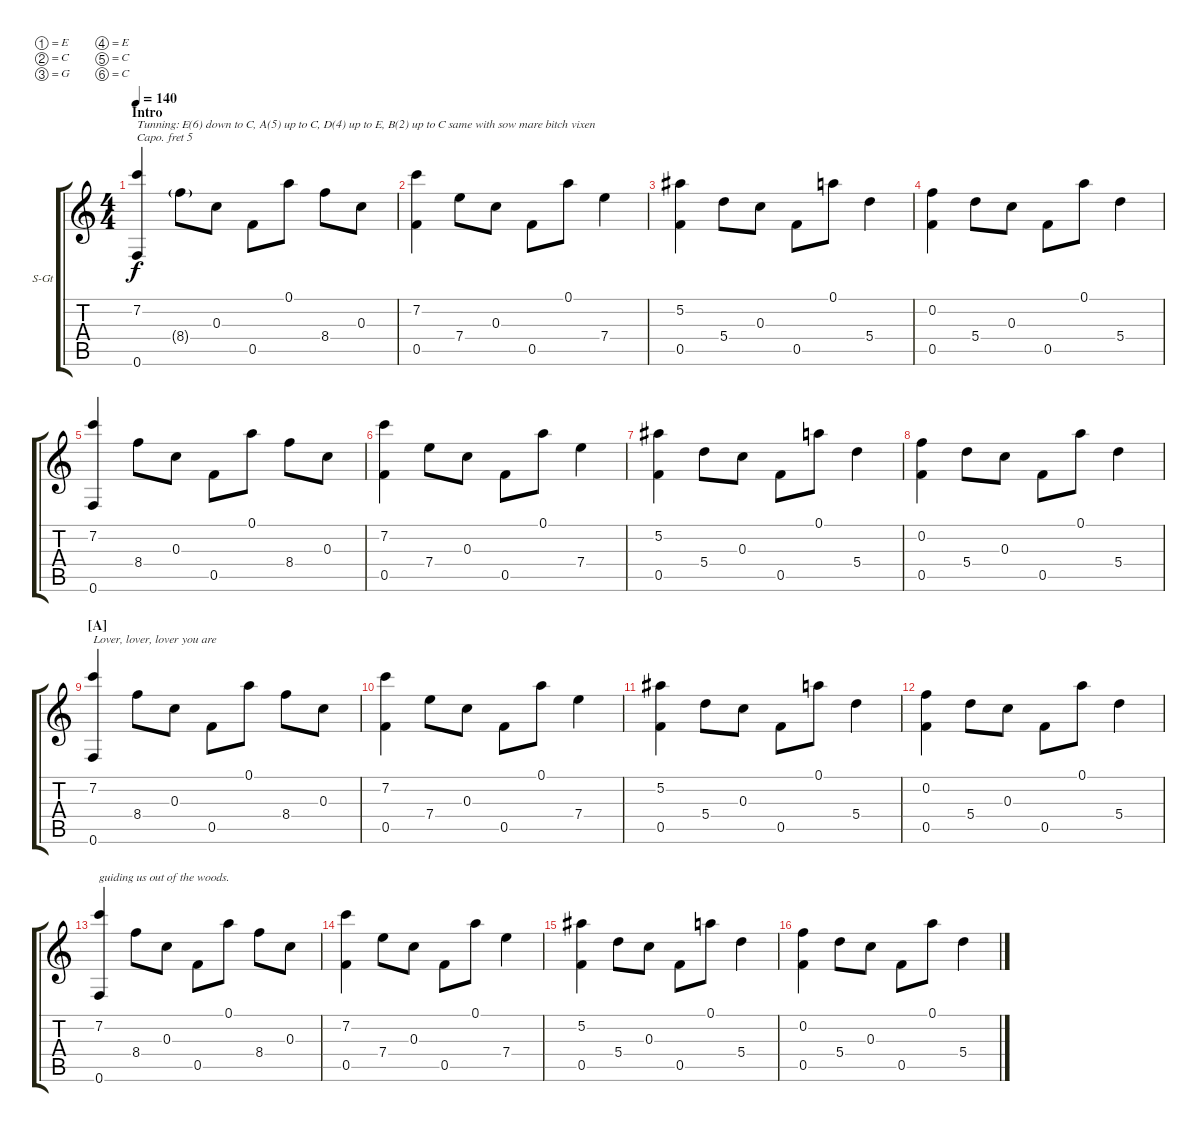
\defaultSystemsLayout 4
\bracketExtendMode groupsimilarinstruments
\firstSystemTrackNameOrientation horizontal
\otherSystemsTrackNameOrientation horizontal
\track ("Steel Guitar" "S-Gt") {instrument acousticguitarsteel}
\staff {score tabs}
\capo 5
\tuning (E4 C4 G3 E3 C3 C2)
\ts (4 4)
\section ("" "Intro")
\tempo 140
\clef g2
\scale
0.328
\ks c
(0.6 7.2).4{txt "Tunning: E(6) down to C, A(5) up to C, D(4) up to E, B(2) up to C same with sow mare bitch vixen" dy f instrument acousticguitarsteel} 8.4{g}.8 0.3.8 0.5.8 0.1.8 8.4.8 0.3.8 |
\scale
0.224 (7.2 0.5).4 7.4.8 0.3.8 0.5.8 0.1.8 7.4.4 |
\scale
0.224 (5.2 0.5).4 5.4.8 0.3.8 0.5.8 0.1.8 5.4.4 |
\scale
0.224 (0.2 0.5).4 5.4.8 0.3.8 0.5.8 0.1.8 5.4.4 |
\scale
0.263158 (0.6 7.2).4 8.4.8 0.3.8 0.5.8 0.1.8 8.4.8 0.3.8 |
\scale
0.245614 (7.2 0.5).4 7.4.8 0.3.8 0.5.8 0.1.8 7.4.4 |
\scale
0.245614 (5.2 0.5).4 5.4.8 0.3.8 0.5.8 0.1.8 5.4.4 |
(0.2 0.5).4 5.4.8 0.3.8 0.5.8 0.1.8 5.4.4 |
\section ("A" "")
(0.6 7.2).4{txt "Lover, lover, lover you are"} 8.4.8 0.3.8 0.5.8 0.1.8 8.4.8 0.3.8 |
(7.2 0.5).4 7.4.8 0.3.8 0.5.8 0.1.8 7.4.4 |
(5.2 0.5).4 5.4.8 0.3.8 0.5.8 0.1.8 5.4.4 |
(0.2 0.5).4 5.4.8 0.3.8 0.5.8 0.1.8 5.4.4 |
(0.6 7.2).4{txt "guiding us out of the woods."} 8.4.8 0.3.8 0.5.8 0.1.8 8.4.8 0.3.8 |
(7.2 0.5).4 7.4.8 0.3.8 0.5.8 0.1.8 7.4.4 |
(5.2 0.5).4 5.4.8 0.3.8 0.5.8 0.1.8 5.4.4 |
(0.2 0.5).4 5.4.8 0.3.8 0.5.8 0.1.8 5.4.4
